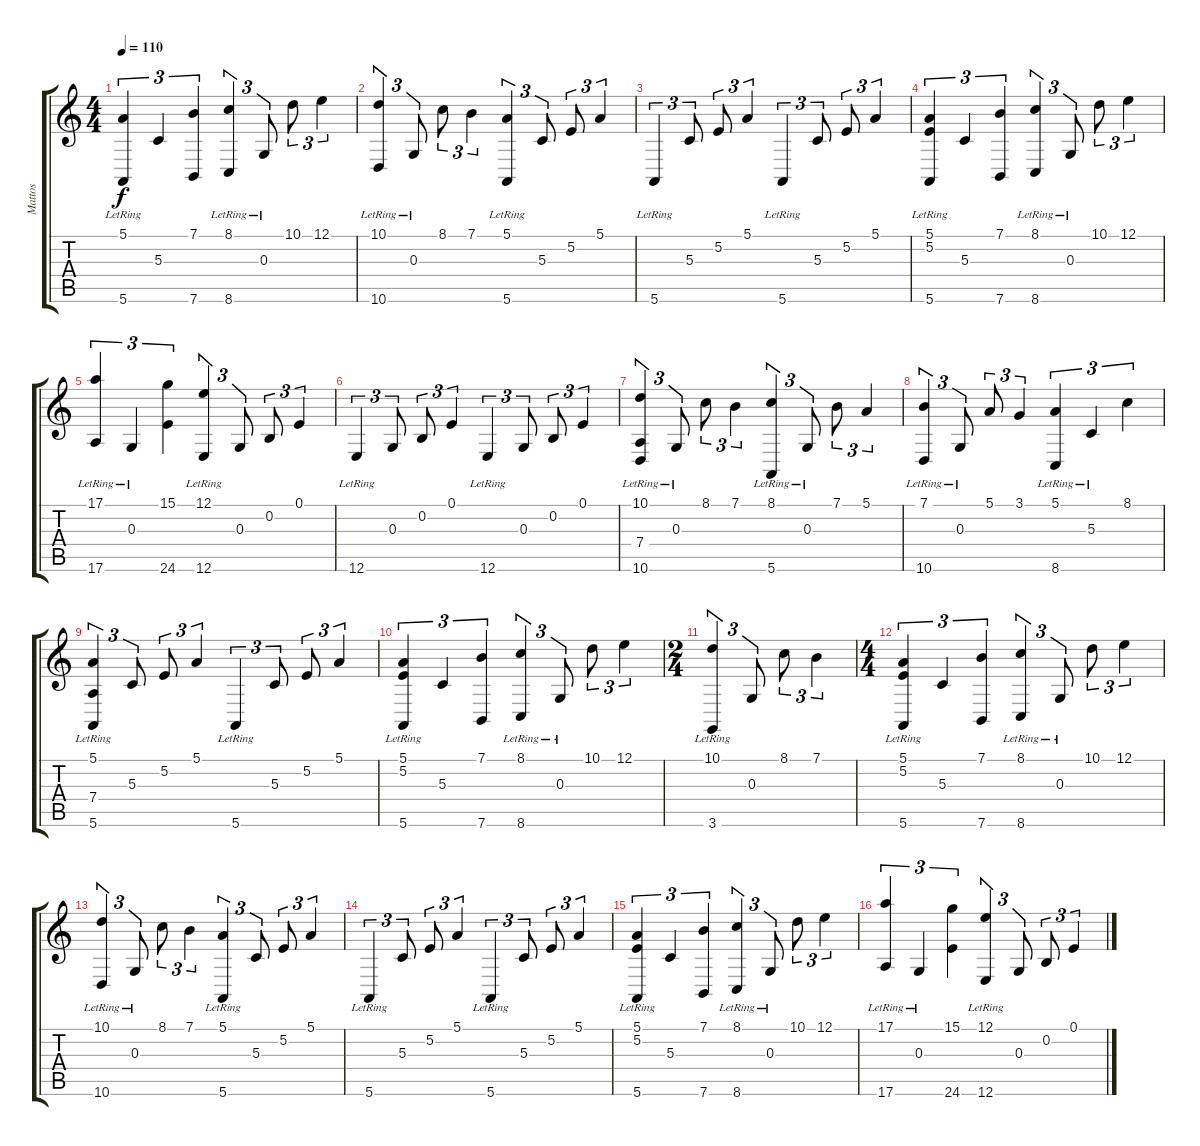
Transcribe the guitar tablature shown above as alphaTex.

\track ("Mattos" "Mattos") {instrument acousticgrandpiano}
\staff {score tabs}
\tuning (E4 B3 G3 D3 A2 E2) {hide}
\ts (4 4)
\tempo 110
\clef g2
\ks c
(5.1{lr} 5.6{lr}).4{tu (3 2) dy f instrument acousticgrandpiano} 5.3.4{tu (3 2)} (7.1 7.6).4{tu (3 2)} (8.1{lr} 8.6{lr}).4{tu (3 2)} 0.3{lr}.8{tu (3 2)} 10.1.8{tu (3 2)} 12.1.4{tu (3 2)} |
(10.1{lr} 10.6{lr}).4{tu (3 2)} 0.3{lr}.8{tu (3 2)} 8.1.8{tu (3 2)} 7.1.4{tu (3 2)} (5.1{lr} 5.6{lr}).4{tu (3 2)} 5.3.8{tu (3 2)} 5.2.8{tu (3 2)} 5.1.4{tu (3 2)} |
5.6{lr}.4{tu (3 2)} 5.3.8{tu (3 2)} 5.2.8{tu (3 2)} 5.1.4{tu (3 2)} 5.6{lr}.4{tu (3 2)} 5.3.8{tu (3 2)} 5.2.8{tu (3 2)} 5.1.4{tu (3 2)} |
(5.1{lr} 5.2 5.6{lr}).4{tu (3 2)} 5.3.4{tu (3 2)} (7.1 7.6).4{tu (3 2)} (8.1{lr} 8.6{lr}).4{tu (3 2)} 0.3{lr}.8{tu (3 2)} 10.1.8{tu (3 2)} 12.1.4{tu (3 2)} |
(17.1{lr} 17.6{lr}).4{tu (3 2)} 0.3{lr}.4{tu (3 2)} (15.1 24.6).4{tu (3 2)} (12.1{lr} 12.6{lr}).4{tu (3 2)} 0.3.8{tu (3 2)} 0.2.8{tu (3 2)} 0.1.4{tu (3 2)} |
12.6{lr}.4{tu (3 2)} 0.3.8{tu (3 2)} 0.2.8{tu (3 2)} 0.1.4{tu (3 2)} 12.6{lr}.4{tu (3 2)} 0.3.8{tu (3 2)} 0.2.8{tu (3 2)} 0.1.4{tu (3 2)} |
(10.1{lr} 7.4 10.6{lr}).4{tu (3 2)} 0.3{lr}.8{tu (3 2)} 8.1.8{tu (3 2)} 7.1.4{tu (3 2)} (8.1{lr} 5.6{lr}).4{tu (3 2)} 0.3{lr}.8{tu (3 2)} 7.1.8{tu (3 2)} 5.1.4{tu (3 2)} |
(7.1{lr} 10.6{lr}).4{tu (3 2)} 0.3{lr}.8{tu (3 2)} 5.1.8{tu (3 2)} 3.1.4{tu (3 2)} (5.1{lr} 8.6{lr}).4{tu (3 2)} 5.3{lr}.4{tu (3 2)} 8.1.4{tu (3 2)} |
(5.1{lr} 7.4 5.6{lr}).4{tu (3 2)} 5.3.8{tu (3 2)} 5.2.8{tu (3 2)} 5.1.4{tu (3 2)} 5.6{lr}.4{tu (3 2)} 5.3.8{tu (3 2)} 5.2.8{tu (3 2)} 5.1.4{tu (3 2)} |
(5.1{lr} 5.2{lr} 5.6{lr}).4{tu (3 2)} 5.3.4{tu (3 2)} (7.1 7.6).4{tu (3 2)} (8.1{lr} 8.6{lr}).4{tu (3 2)} 0.3{lr}.8{tu (3 2)} 10.1.8{tu (3 2)} 12.1.4{tu (3 2)} |
\ts (2 4)
(10.1{lr} 3.6{lr}).4{tu (3 2)} 0.3.8{tu (3 2)} 8.1.8{tu (3 2)} 7.1.4{tu (3 2)} |
\ts (4 4)
(5.1{lr} 5.2{lr} 5.6{lr}).4{tu (3 2)} 5.3.4{tu (3 2)} (7.1 7.6).4{tu (3 2)} (8.1{lr} 8.6{lr}).4{tu (3 2)} 0.3{lr}.8{tu (3 2)} 10.1.8{tu (3 2)} 12.1.4{tu (3 2)} |
(10.1{lr} 10.6{lr}).4{tu (3 2)} 0.3{lr}.8{tu (3 2)} 8.1.8{tu (3 2)} 7.1.4{tu (3 2)} (5.1{lr} 5.6{lr}).4{tu (3 2)} 5.3.8{tu (3 2)} 5.2.8{tu (3 2)} 5.1.4{tu (3 2)} |
5.6{lr}.4{tu (3 2)} 5.3.8{tu (3 2)} 5.2.8{tu (3 2)} 5.1.4{tu (3 2)} 5.6{lr}.4{tu (3 2)} 5.3.8{tu (3 2)} 5.2.8{tu (3 2)} 5.1.4{tu (3 2)} |
(5.1{lr} 5.2 5.6{lr}).4{tu (3 2)} 5.3.4{tu (3 2)} (7.1 7.6).4{tu (3 2)} (8.1{lr} 8.6{lr}).4{tu (3 2)} 0.3{lr}.8{tu (3 2)} 10.1.8{tu (3 2)} 12.1.4{tu (3 2)} |
(17.1{lr} 17.6{lr}).4{tu (3 2)} 0.3{lr}.4{tu (3 2)} (15.1 24.6).4{tu (3 2)} (12.1{lr} 12.6{lr}).4{tu (3 2)} 0.3.8{tu (3 2)} 0.2.8{tu (3 2)} 0.1.4{tu (3 2)}
